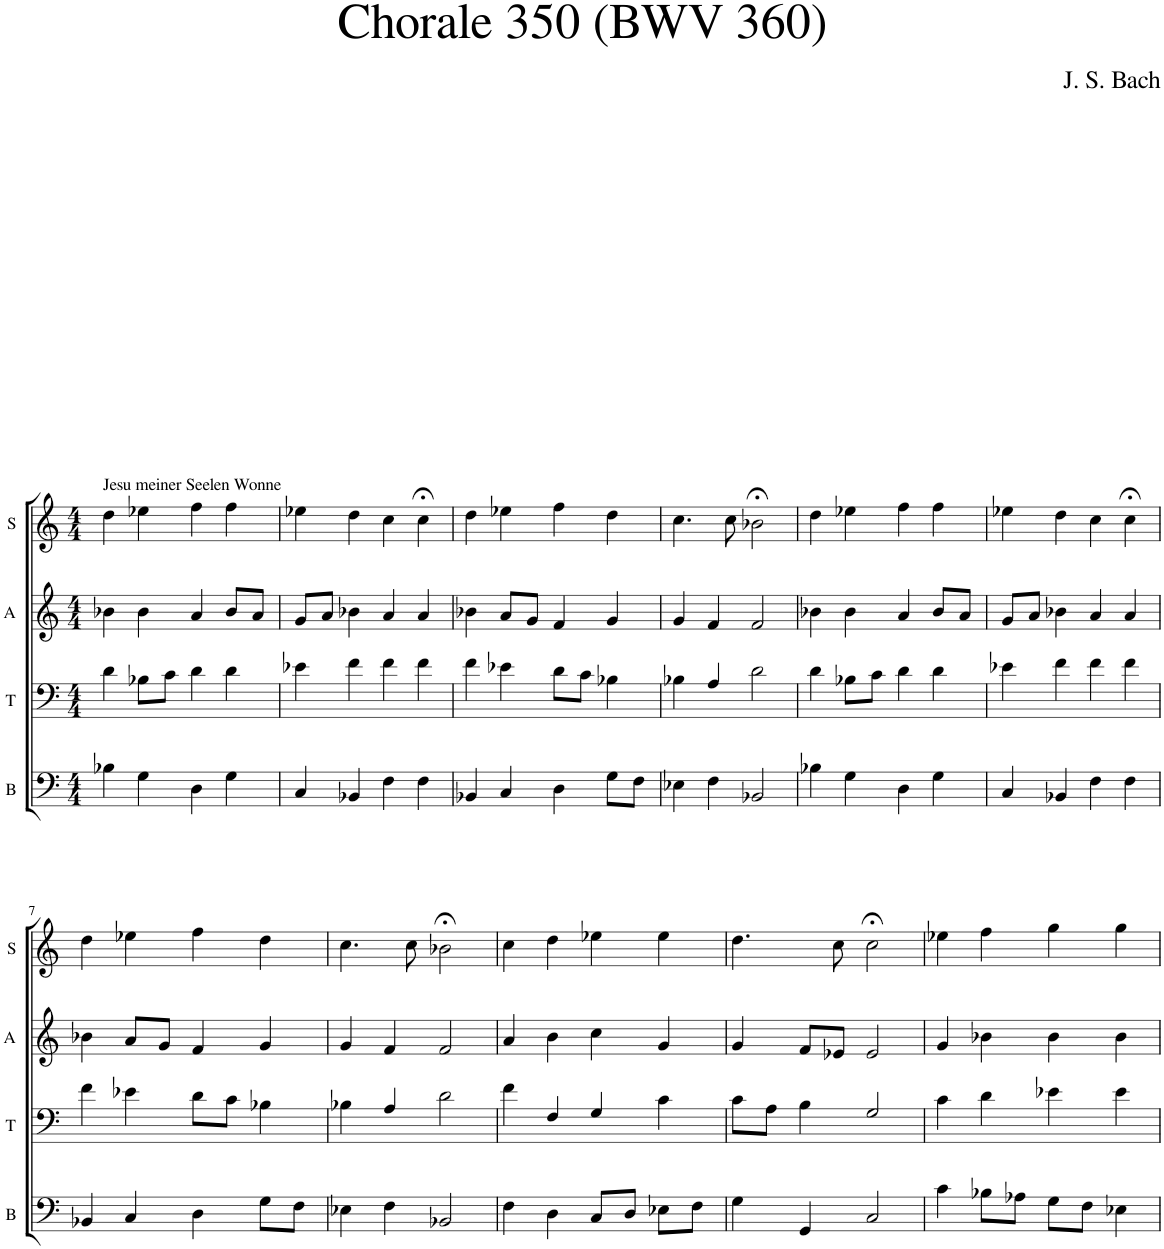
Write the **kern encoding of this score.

**kern	**kern	**kern	**kern
*part4	*part3	*part2	*part1
*staff4	*staff3	*staff2	*staff1
*I"B	*I"T	*I"A	*I"S
*I'B	*I'T	*I'A	*I'S
*clefF4	*clefF4	*clefG2	*clefG2
*k[]	*k[]	*k[]	*k[]
*M4/4	*M4/4	*M4/4	*M4/4
=1	=1	=1	=1
!	!	!	!LO:TX:a:t=Jesu meiner Seelen Wonne
4B-X\	4d\	4b-X\	4dd\
4G\	8B-X\L	4b-\	4ee-X\
.	8c\J	.	.
4D\	4d\	4a/	4ff\
4G\	4d\	8b-/L	4ff\
.	.	8a/J	.
=2	=2	=2	=2
4C/	4e-X\	8g/L	4ee-X\
.	.	8a/J	.
4BB-X/	4f\	4b-X\	4dd\
4F\	4f\	4a/	4cc\
4F\	4f\	4a/	4cc;<\
=3	=3	=3	=3
4BB-X/	4f\	4b-X\	4dd\
4C/	4e-X\	8a/L	4ee-X\
.	.	8g/J	.
4D\	8d\L	4f/	4ff\
.	8c\J	.	.
8G\L	4B-X\	4g/	4dd\
8F\J	.	.	.
=4	=4	=4	=4
4E-X\	4B-X\	4g/	4.cc\
4F\	4A/	4f/	.
.	.	.	8cc\
2BB-X/	2d\	2f/	2b-X;<\
=5	=5	=5	=5
4B-X\	4d\	4b-X\	4dd\
4G\	8B-X\L	4b-\	4ee-X\
.	8c\J	.	.
4D\	4d\	4a/	4ff\
4G\	4d\	8b-/L	4ff\
.	.	8a/J	.
=6	=6	=6	=6
4C/	4e-X\	8g/L	4ee-X\
.	.	8a/J	.
4BB-X/	4f\	4b-X\	4dd\
4F\	4f\	4a/	4cc\
4F\	4f\	4a/	4cc;<\
!!LO:LB:g=z
=7	=7	=7	=7
4BB-X/	4f\	4b-X\	4dd\
4C/	4e-X\	8a/L	4ee-X\
.	.	8g/J	.
4D\	8d\L	4f/	4ff\
.	8c\J	.	.
8G\L	4B-X\	4g/	4dd\
8F\J	.	.	.
=8	=8	=8	=8
4E-X\	4B-X\	4g/	4.cc\
4F\	4A/	4f/	.
.	.	.	8cc\
2BB-X/	2d\	2f/	2b-X;<\
=9	=9	=9	=9
4F\	4f\	4a/	4cc\
4D\	4F/	4b\	4dd\
8C/L	4G/	4cc\	4ee-X\
8D/J	.	.	.
8E-X\L	4c\	4g/	4ee-\
8F\J	.	.	.
=10	=10	=10	=10
4G\	8c\L	4g/	4.dd\
.	8A\J	.	.
4GG/	4B\	8f/L	.
.	.	8e-X/J	8cc\
2C/	2G/	2e-/	2cc;<\
=11	=11	=11	=11
4c\	4c\	4g/	4ee-X\
8B-X\L	4d\	4b-X\	4ff\
8A-X\J	.	.	.
8G\L	4e-X\	4b-\	4gg\
8F\J	.	.	.
4E-X\	4e-\	4b-\	4gg\
=	=	=	=
*-	*-	*-	*-
